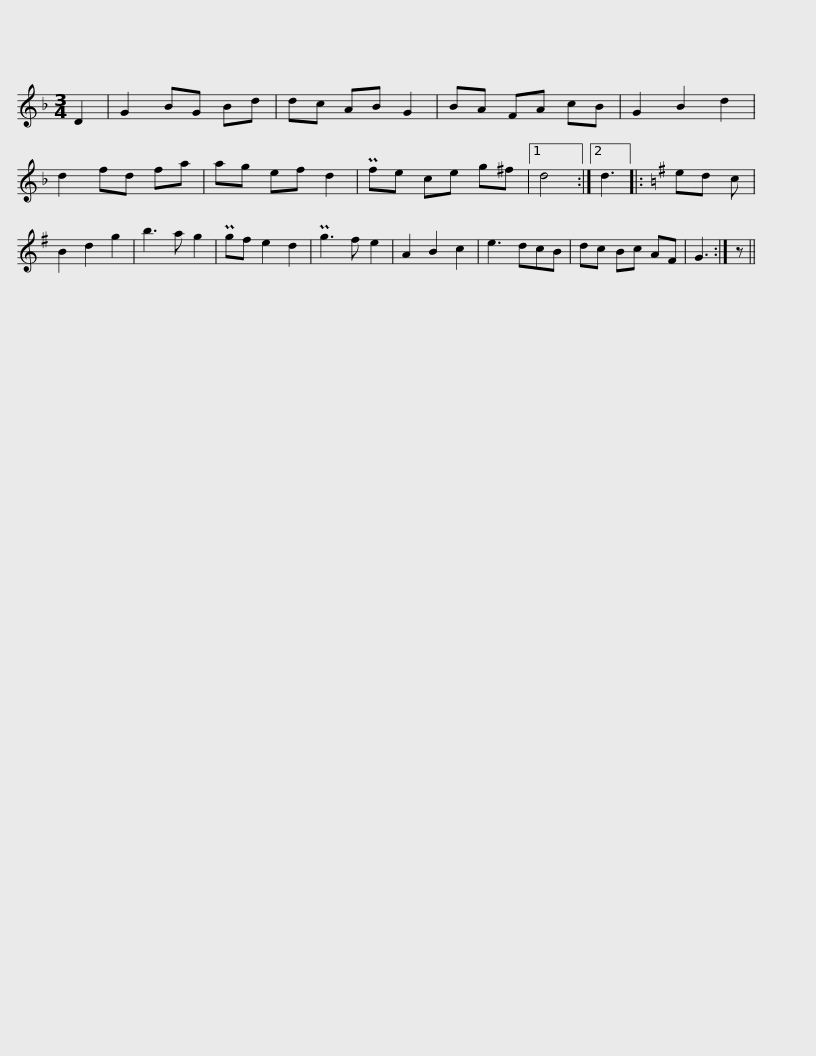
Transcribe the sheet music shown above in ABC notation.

X:1
L:1/8
M:3/4
I:linebreak $
K:F
V:1 treble
V:1
 D2 | G2 BG Bd | dc AB G2 | BA FA cB | G2 B2 d2 | %5
 d2 fd fa | ag ef d2 | Pfe ce g^f |1 d4 :|2 d3 |:$ %10
[K:G] ed c | B2 d2 g2 | b3 a g2 | Pgf e2 d2 | Pg3 f e2 | %15
 A2 B2 c2 | e3 dcB | dc Bc AF | G3 :| z || %20
